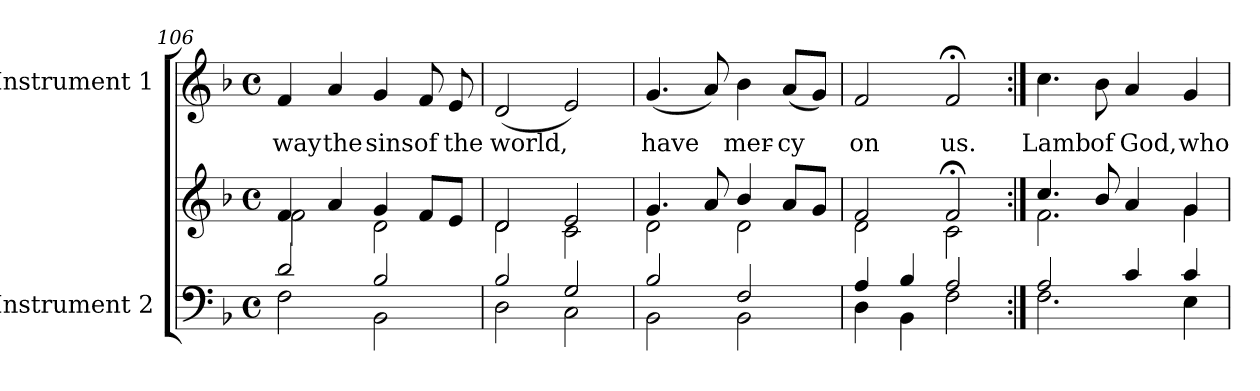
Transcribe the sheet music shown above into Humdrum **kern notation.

**kern	**kern	**kern	**text
*part2	*part2	*part1	*part1
*staff3	*staff2	*staff1	*staff1
*I"Instrument 2	*	*I"Instrument 1	*
*clefF4	*clefG2	*clefG2	*
*k[b-]	*k[b-]	*k[b-]	*
*F:	*F:	*F:	*
*M4/4	*M4/4	*M4/4	*
*met(c)	*met(c)	*met(c)	*
=106	=106	=106	=106
*^	*^	*	*
!	!	!	!	!	!LO:LY:b:cj
2d/	2F\	4f/	2f\	4f/	-way
!	!	!	!	!	!LO:LY:b:cj
.	.	4a/	.	4a/	the
!	!	!	!	!	!LO:LY:b:cj
2B-/	2BB-\	4g/	2d\	4g/	sins
!	!	!	!	!	!LO:LY:b:cj
.	.	8f/L	.	8f/	of
!	!	!	!	!	!LO:LY:b:cj
.	.	8e/J	.	8e/	the
=107	=107	=107	=107	=107	=107
!	!	!	!	!	!LO:LY:b
2B-/	2D\	2d/	2d\	(<2d/	world,
2G/	2C\	2e/	2c\	2e/)	.
!!LO:LB:g=z
=108	=108	=108	=108	=108	=108
!	!	!	!	!	!LO:LY:b
2B-/	2BB-\	4.g/	2d\	(<4.g/	have
.	.	8a/	.	8a/)	.
!	!	!	!	!	!LO:LY:b:cj
2F/	2BB-\	4b-/	2d\	4b-\	mer-
!	!	!	!	!	!LO:LY:b:cj
.	.	8a/L	.	(<8a/L	-cy
.	.	8g/J	.	8g/J)	.
=109	=109	=109	=109	=109	=109
!	!	!	!	!	!LO:LY:b:cj
4A/	4D\	2f/	2d\	2f/	on
4B-/	4BB-\	.	.	.	.
!	!	!	!	!	!LO:LY:b:cj
2A/	2F\	2f;</	2c\	2f;</	us.
=110:|!	=110:|!	=110:|!	=110:|!	=110:|!	=110:|!
!	!	!	!	!	!LO:LY:b:cj
2A/	2.F\	4.cc/	2.f\	4.cc\	Lamb
!	!	!	!	!	!LO:LY:b:cj
.	.	8b-/	.	8b-\	of
!	!	!	!	!	!LO:LY:b:cj
4c/	.	4a/	.	4a/	God,
!	!	!	!	!	!LO:LY:b:cj
4c/	4E\	4g/	4g\	4g/	who
*v	*v	*	*	*	*
*	*v	*v	*	*
=	=	=	=
*-	*-	*-	*-
